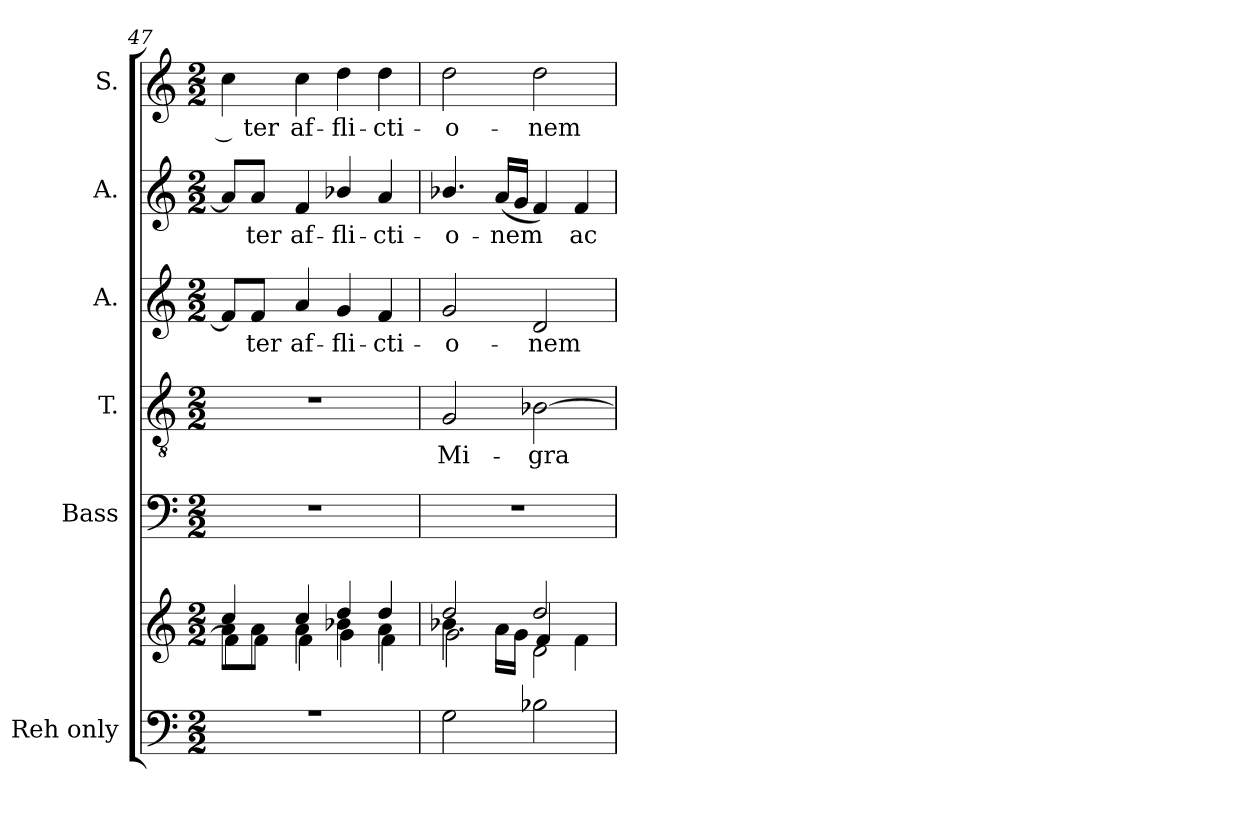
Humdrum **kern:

**kern	**kern	**kern	**kern	**text	**kern	**text	**kern	**text	**kern	**text
*part6	*part6	*part5	*part4	*part4	*part3	*part3	*part2	*part2	*part1	*part1
*staff7	*staff6	*staff5	*staff4	*staff4	*staff3	*staff3	*staff2	*staff2	*staff1	*staff1
*I"Reh only	*	*I"Bass	*I"T.	*	*I"A.	*	*I"A.	*	*I"S.	*
*	*	*I'B.	*	*	*	*	*	*	*	*
*clefF4	*clefG2	*clefF4	*clefGv2	*	*clefG2	*	*clefG2	*	*clefG2	*
*	*	*	*	*	*ITrd7c12	*	*ITrd7c12	*	*	*
*k[]	*k[]	*k[]	*k[]	*	*k[]	*	*k[]	*	*k[]	*
*C:	*C:	*C:	*C:	*	*C:	*	*C:	*	*C:	*
*M2/2	*M2/2	*M2/2	*M2/2	*	*M2/2	*	*M2/2	*	*M2/2	*
=47	=47	=47	=47	=47	=47	=47	=47	=47	=47	=47
*^	*^	*	*	*	*	*	*	*	*	*
*	*	*	*^	*	*	*	*	*	*	*	*	*
!	!	!	!	!	!	!	!	!	!	!	!	!	!LO:LY:b
1r	1ryy	4cc/	8a\L	8f\L]	1r	1r	.	8F/L]	.	8A/L]	.	4cc\	-­ ter
!	!	!	!	!	!	!	!	!	!LO:LY:b	!	!LO:LY:b	!	!
.	.	.	8a\J	8f\J	.	.	.	8F/J	-ter	8A/J	-­ter	.	.
!	!	!	!	!	!	!	!	!	!LO:LY:b	!	!LO:LY:b	!	!LO:LY:b
.	.	4cc/	4a\	4f\	.	.	.	4A/	af-	4F/	af-	4cc\	af-
!	!	!	!	!	!	!	!	!	!LO:LY:b	!	!LO:LY:b	!	!LO:LY:b
.	.	4dd/	4b-X\	4g\	.	.	.	4G/	-fli-	4B-X/	-fli-	4dd\	-fli-
!	!	!	!	!	!	!	!	!	!LO:LY:b	!	!LO:LY:b	!	!LO:LY:b
.	.	4dd/	4a\	4f\	.	.	.	4F/	-cti-	4A/	-cti-	4dd\	-cti-
!!LO:LB:g=z
=48	=48	=48	=48	=48	=48	=48	=48	=48	=48	=48	=48	=48	=48
!	!	!	!	!	!	!	!LO:LY:b	!	!LO:LY:b	!	!LO:LY:b	!	!LO:LY:b
2G\	1ryy	2dd/	4.b-X\	2g\	1r	2G/	Mi-	2G/	-o-	4.B-X/	-o-	2dd\	-o-
!	!	!	!	!	!	!	!	!	!	!	!LO:LY:b	!	!
.	.	.	16a\LL	.	.	.	.	.	.	(<16A/LL	-nem	.	.
.	.	.	16g\JJ	.	.	.	.	.	.	16G/JJ	.	.	.
!	!	!	!	!	!	!	!LO:LY:b	!	!LO:LY:b	!	!	!	!LO:LY:b
2B-X\	.	2dd/	4f/	2d\	.	[<2B-X\	-gra-	2D/	-nem	4F/)	.	2dd\	-nem
!	!	!	!	!	!	!	!	!	!	!	!LO:LY:b	!	!
.	.	.	4f\	.	.	.	.	.	.	4F/	ac	.	.
*v	*v	*	*	*	*	*	*	*	*	*	*	*	*
*	*v	*v	*v	*	*	*	*	*	*	*	*	*
=	=	=	=	=	=	=	=	=	=	=
*-	*-	*-	*-	*-	*-	*-	*-	*-	*-	*-
